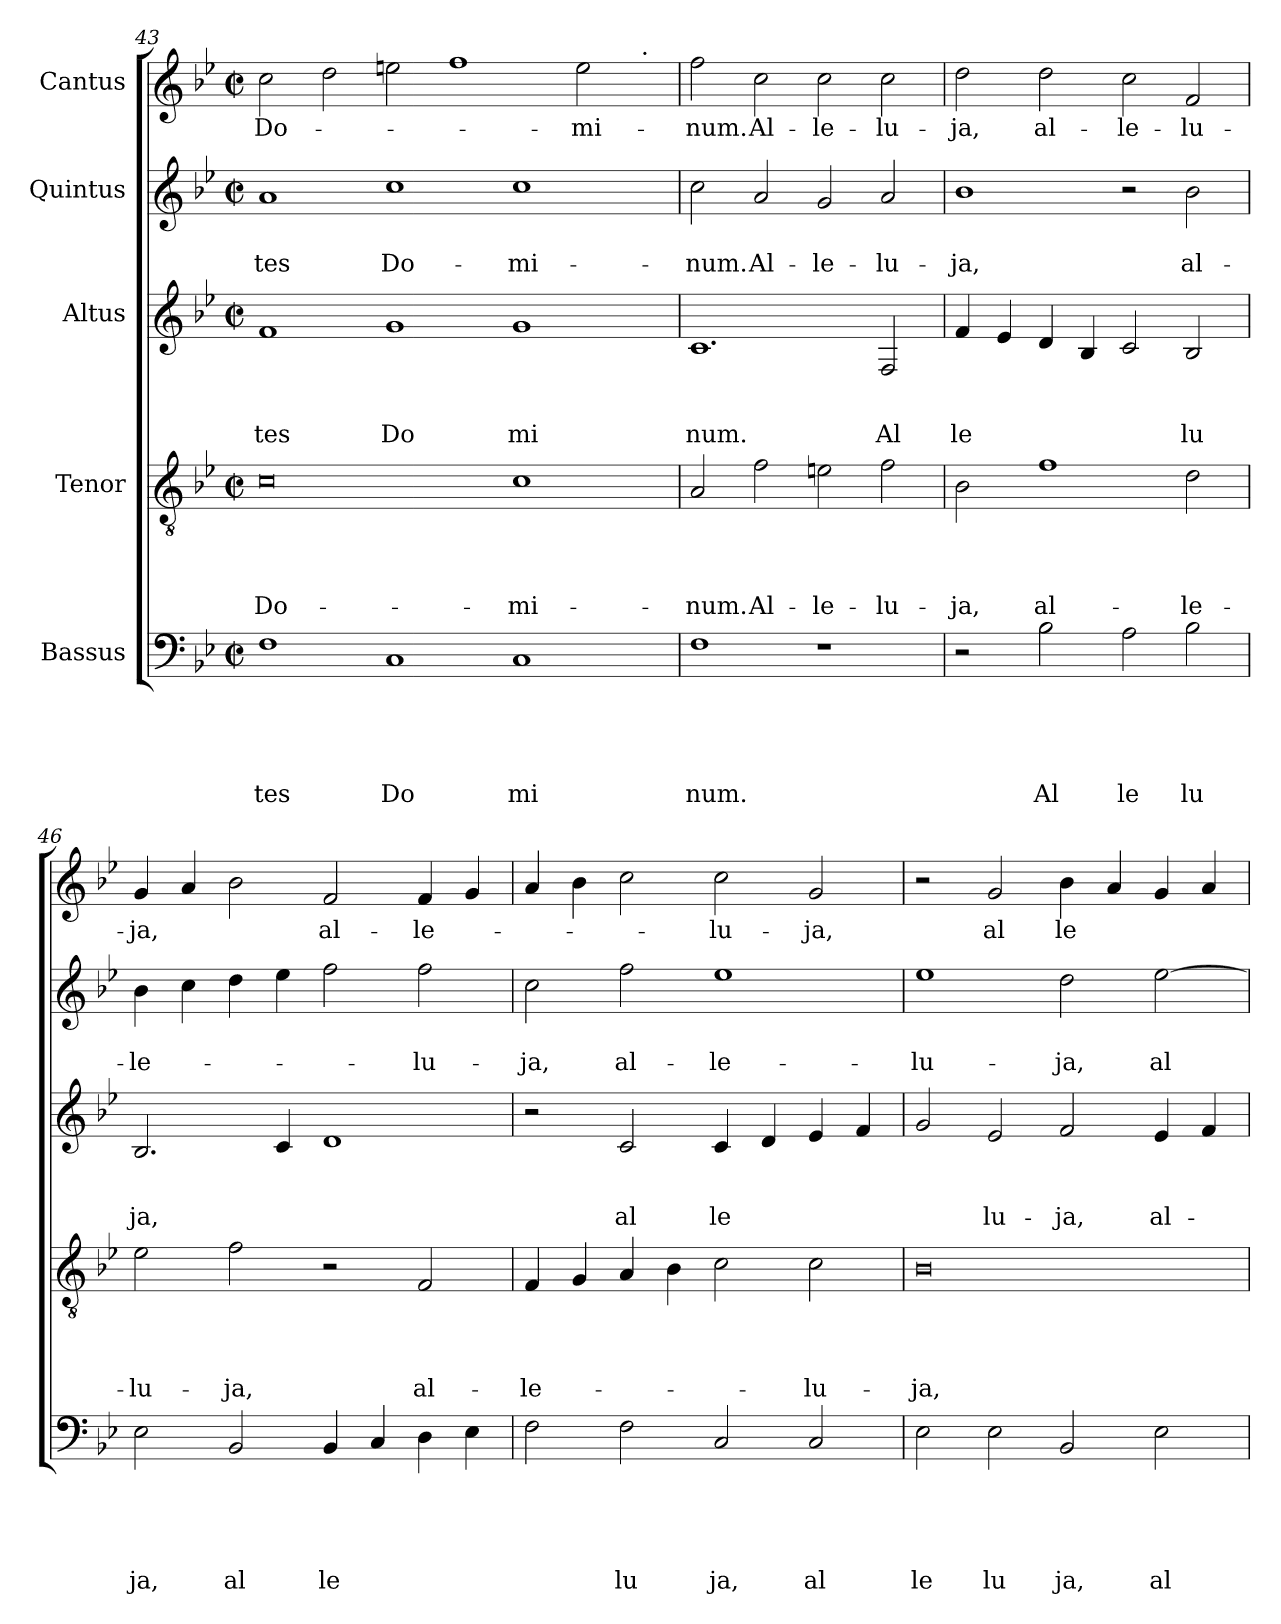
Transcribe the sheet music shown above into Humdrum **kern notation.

**kern	**text	**text	**text	**text	**text	**kern	**text	**text	**text	**text	**kern	**text	**text	**text	**kern	**text	**text	**kern	**text
*part5	*part5	*part5	*part5	*part5	*part5	*part4	*part4	*part4	*part4	*part4	*part3	*part3	*part3	*part3	*part2	*part2	*part2	*part1	*part1
*staff5	*staff5	*staff5	*staff5	*staff5	*staff5	*staff4	*staff4	*staff4	*staff4	*staff4	*staff3	*staff3	*staff3	*staff3	*staff2	*staff2	*staff2	*staff1	*staff1
*I"Bassus	*	*	*	*	*	*I"Tenor	*	*	*	*	*I"Altus	*	*	*	*I"Quintus	*	*	*I"Cantus	*
!!LO:PB:g=z
*clefF4	*	*	*	*	*	*clefGv2	*	*	*	*	*clefG2	*	*	*	*clefG2	*	*	*clefG2	*
*k[b-e-]	*	*	*	*	*	*k[b-e-]	*	*	*	*	*k[b-e-]	*	*	*	*k[b-e-]	*	*	*k[b-e-]	*
*B-:	*	*	*	*	*	*B-:	*	*	*	*	*B-:	*	*	*	*B-:	*	*	*B-:	*
*M2/2	*	*	*	*	*	*M2/2	*	*	*	*	*M2/2	*	*	*	*M2/2	*	*	*M2/2	*
*met(c|)	*	*	*	*	*	*met(c|)	*	*	*	*	*met(c|)	*	*	*	*met(c|)	*	*	*met(c|)	*
=43	=43	=43	=43	=43	=43	=43	=43	=43	=43	=43	=43	=43	=43	=43	=43	=43	=43	=43	=43
!	!	!	!	!	!LO:LY:b	!	!	!	!	!LO:LY:b	!	!	!	!LO:LY:b	!	!	!LO:LY:b	!	!LO:LY:b
*	*	*	*	*	*	*	*	*	*	*	*	*	*	*	*	*	*	*^	*
1F	.	.	.	.	tes	0c	.	.	.	Do-	1f	.	.	tes	1a	.	tes	2cc\	1ryy	Do-
.	.	.	.	.	.	.	.	.	.	.	.	.	.	.	.	.	.	2dd\	.	.
!	!	!	!	!	!LO:LY:b	!	!	!	!	!	!	!	!	!LO:LY:b	!	!	!LO:LY:b	!	!	!
1C	.	.	.	.	Do	.	.	.	.	.	1g	.	.	Do	1cc	.	Do-	2een\	1ryy	.
.	.	.	.	.	.	.	.	.	.	.	.	.	.	.	.	.	.	1ff	.	.
!	!	!	!	!	!LO:LY:b	!	!	!	!	!LO:LY:b	!	!	!	!LO:LY:b	!	!	!LO:LY:b	!	!	!
1C	.	.	.	.	mi	1c	.	.	.	-mi-	1g	.	.	mi	1cc	.	-mi-	.	2ryy	.
!	!	!	!	!	!	!	!	!	!	!	!	!	!	!	!	!	!	!	!	!LO:LY:b
.	.	.	.	.	.	.	.	.	.	.	.	.	.	.	.	.	.	2ee\	4ryy	-mi-
.	.	.	.	.	.	.	.	.	.	.	.	.	.	.	.	.	.	.	16.ryy	.
!	!	!	!	!	!	!	!	!	!	!	!	!	!	!	!	!	!	!	!LO:TX:a:t=.	!
.	.	.	.	.	.	.	.	.	.	.	.	.	.	.	.	.	.	.	8ryy	.
.	.	.	.	.	.	.	.	.	.	.	.	.	.	.	.	.	.	.	32ryy	.
=44	=44	=44	=44	=44	=44	=44	=44	=44	=44	=44	=44	=44	=44	=44	=44	=44	=44	=44	=44	=44
!	!	!	!	!	!LO:LY:b	!	!	!	!	!LO:LY:b	!	!	!	!LO:LY:b	!	!	!LO:LY:b	!	!	!LO:LY:b
*	*	*	*	*	*	*	*	*	*	*	*	*	*	*	*	*	*	*v	*v	*
1F	.	.	.	.	num.	2A/	.	.	.	-num.	1.c	.	.	num.	2cc\	.	-num.	2ff\	-num.
!	!	!	!	!	!	!	!	!	!	!LO:LY:b	!	!	!	!	!	!	!LO:LY:b	!	!LO:LY:b
.	.	.	.	.	.	2f\	.	.	.	Al-	.	.	.	.	2a/	.	Al-	2cc\	Al-
!	!	!	!	!	!	!	!	!	!	!LO:LY:b	!	!	!	!	!	!	!LO:LY:b	!	!LO:LY:b
1r	.	.	.	.	.	2en\	.	.	.	-le-	.	.	.	.	2g/	.	-le-	2cc\	-le-
!	!	!	!	!	!	!	!	!	!	!LO:LY:b	!	!	!	!LO:LY:b	!	!	!LO:LY:b	!	!LO:LY:b
.	.	.	.	.	.	2f\	.	.	.	-lu-	2F/	.	.	Al	2a/	.	-lu-	2cc\	-lu-
=45	=45	=45	=45	=45	=45	=45	=45	=45	=45	=45	=45	=45	=45	=45	=45	=45	=45	=45	=45
!	!	!	!	!	!	!	!	!	!	!LO:LY:b	!	!	!	!LO:LY:b	!	!	!LO:LY:b	!	!LO:LY:b
2r	.	.	.	.	.	2B-\	.	.	.	-ja,	4f/	.	.	le	1b-	.	-ja,	2dd\	-ja,
.	.	.	.	.	.	.	.	.	.	.	4e-/	.	.	.	.	.	.	.	.
!	!	!	!	!	!LO:LY:b	!	!	!	!	!LO:LY:b	!	!	!	!	!	!	!	!	!LO:LY:b
2B-\	.	.	.	.	Al	1f	.	.	.	al-	4d/	.	.	.	.	.	.	2dd\	al-
.	.	.	.	.	.	.	.	.	.	.	4B-/	.	.	.	.	.	.	.	.
!	!	!	!	!	!LO:LY:b	!	!	!	!	!	!	!	!	!	!	!	!	!	!LO:LY:b
2A\	.	.	.	.	le	.	.	.	.	.	2c/	.	.	.	2r	.	.	2cc\	-le-
!	!	!	!	!	!LO:LY:b	!	!	!	!	!LO:LY:b	!	!	!	!LO:LY:b	!	!	!LO:LY:b	!	!LO:LY:b
2B-\	.	.	.	.	lu	2d\	.	.	.	-le-	2B-/	.	.	lu	2b-\	.	al-	2f/	-lu-
=46	=46	=46	=46	=46	=46	=46	=46	=46	=46	=46	=46	=46	=46	=46	=46	=46	=46	=46	=46
!	!	!	!	!	!LO:LY:b	!	!	!	!	!LO:LY:b	!	!	!	!LO:LY:b	!	!	!LO:LY:b	!	!LO:LY:b
2E-\	.	.	.	.	ja,	2e-\	.	.	.	-lu-	2.B-/	.	.	ja,	4b-\	.	-le-	4g/	-ja,
.	.	.	.	.	.	.	.	.	.	.	.	.	.	.	4cc\	.	.	4a/	.
!	!	!	!	!	!LO:LY:b	!	!	!	!	!LO:LY:b	!	!	!	!	!	!	!	!	!
2BB-/	.	.	.	.	al	2f\	.	.	.	-ja,	.	.	.	.	4dd\	.	.	2b-\	.
.	.	.	.	.	.	.	.	.	.	.	4c/	.	.	.	4ee-\	.	.	.	.
!	!	!	!	!	!LO:LY:b	!	!	!	!	!	!	!	!	!	!	!	!	!	!LO:LY:b
4BB-/	.	.	.	.	le	2r	.	.	.	.	1d	.	.	.	2ff\	.	.	2f/	al-
4C/	.	.	.	.	.	.	.	.	.	.	.	.	.	.	.	.	.	.	.
!	!	!	!	!	!	!	!	!	!	!LO:LY:b	!	!	!	!	!	!	!LO:LY:b	!	!LO:LY:b
4D\	.	.	.	.	.	2F/	.	.	.	al-	.	.	.	.	2ff\	.	-lu-	4f/	-le-
4E-\	.	.	.	.	.	.	.	.	.	.	.	.	.	.	.	.	.	4g/	.
=47	=47	=47	=47	=47	=47	=47	=47	=47	=47	=47	=47	=47	=47	=47	=47	=47	=47	=47	=47
!	!	!	!	!	!	!	!	!	!	!LO:LY:b	!	!	!	!	!	!	!LO:LY:b	!	!
2F\	.	.	.	.	.	4F/	.	.	.	-le-	2r	.	.	.	2cc\	.	-ja,	4a/	.
.	.	.	.	.	.	4G/	.	.	.	.	.	.	.	.	.	.	.	4b-\	.
!	!	!	!	!	!LO:LY:b	!	!	!	!	!	!	!	!	!LO:LY:b	!	!	!LO:LY:b	!	!
2F\	.	.	.	.	lu	4A/	.	.	.	.	2c/	.	.	al	2ff\	.	al-	2cc\	.
.	.	.	.	.	.	4B-\	.	.	.	.	.	.	.	.	.	.	.	.	.
!	!	!	!	!	!LO:LY:b	!	!	!	!	!	!	!	!	!LO:LY:b	!	!	!LO:LY:b	!	!LO:LY:b
2C/	.	.	.	.	ja,	2c\	.	.	.	.	4c/	.	.	le	1ee-	.	-le-	2cc\	-lu-
.	.	.	.	.	.	.	.	.	.	.	4d/	.	.	.	.	.	.	.	.
!	!	!	!	!	!LO:LY:b	!	!	!	!	!LO:LY:b	!	!	!	!	!	!	!	!	!LO:LY:b
2C/	.	.	.	.	al	2c\	.	.	.	-lu-	4e-/	.	.	.	.	.	.	2g/	-ja,
.	.	.	.	.	.	.	.	.	.	.	4f/	.	.	.	.	.	.	.	.
!!LO:PB:g=z
=48	=48	=48	=48	=48	=48	=48	=48	=48	=48	=48	=48	=48	=48	=48	=48	=48	=48	=48	=48
!	!	!	!	!	!LO:LY:b	!	!	!	!	!LO:LY:b	!	!	!	!	!	!	!LO:LY:b	!	!
2E-\	.	.	.	.	le	0B-	.	.	.	-ja,	2g/	.	.	.	1ee-	.	-lu-	2r	.
!	!	!	!	!	!LO:LY:b	!	!	!	!	!	!	!	!	!LO:LY:b	!	!	!	!	!LO:LY:b
2E-\	.	.	.	.	lu	.	.	.	.	.	2e-/	.	.	lu-	.	.	.	2g/	al
!	!	!	!	!	!LO:LY:b	!	!	!	!	!	!	!	!	!LO:LY:b	!	!	!LO:LY:b	!	!LO:LY:b
2BB-/	.	.	.	.	ja,	.	.	.	.	.	2f/	.	.	-ja,	2dd\	.	-ja,	4b-\	le
.	.	.	.	.	.	.	.	.	.	.	.	.	.	.	.	.	.	4a/	.
!	!	!	!	!	!LO:LY:b	!	!	!	!	!	!	!	!	!LO:LY:b	!	!	!LO:LY:b	!	!
2E-\	.	.	.	.	al	.	.	.	.	.	4e-/	.	.	al-	[>2ee-\	.	al-	4g/	.
.	.	.	.	.	.	.	.	.	.	.	4f/	.	.	.	.	.	.	4a/	.
=	=	=	=	=	=	=	=	=	=	=	=	=	=	=	=	=	=	=	=
*-	*-	*-	*-	*-	*-	*-	*-	*-	*-	*-	*-	*-	*-	*-	*-	*-	*-	*-	*-
